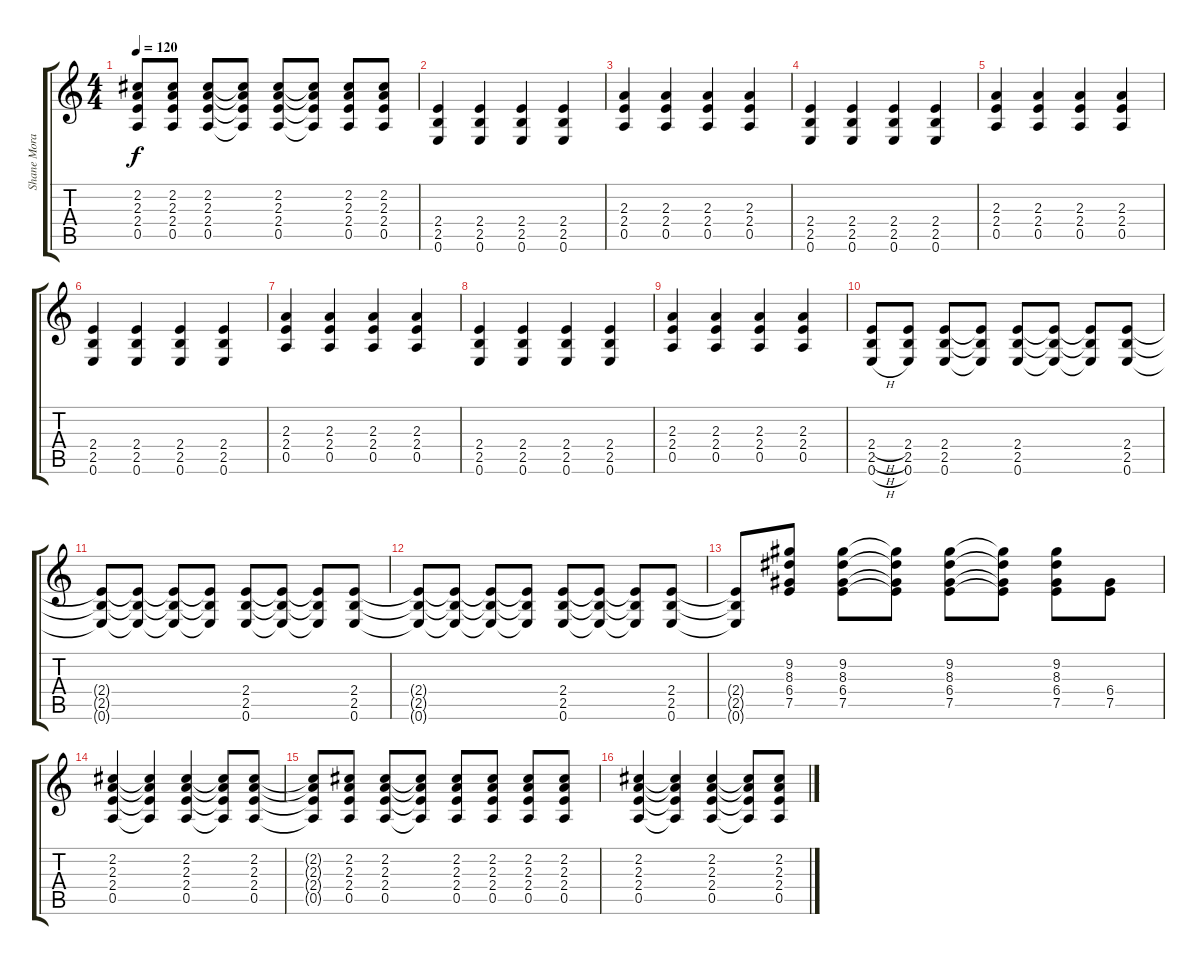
\track ("Shane Moran" "Shane Mora") {instrument distortionguitar}
\staff {score tabs}
\tuning (E4 B3 G3 D3 A2 E2) {hide}
\ts (4 4)
\tempo 120
\clef g2
\ks c
(2.2{t} 2.3{t} 2.4{t} 0.5{t}).8{dy f} (2.2 2.3 2.4 0.5).8 (2.2 2.3 2.4 0.5).8 (2.2{t} 2.3{t} 2.4{t} 0.5{t}).8 (2.2 2.3 2.4 0.5).8 (2.2{t} 2.3{t} 2.4{t} 0.5{t}).8 (2.2 2.3 2.4 0.5).8 (2.2 2.3 2.4 0.5).8 |
(2.4 2.5 0.6).4 (2.4 2.5 0.6).4 (2.4 2.5 0.6).4 (2.4 2.5 0.6).4 |
(2.3 2.4 0.5).4 (2.3 2.4 0.5).4 (2.3 2.4 0.5).4 (2.3 2.4 0.5).4 |
(2.4 2.5 0.6).4 (2.4 2.5 0.6).4 (2.4 2.5 0.6).4 (2.4 2.5 0.6).4 |
(2.3 2.4 0.5).4 (2.3 2.4 0.5).4 (2.3 2.4 0.5).4 (2.3 2.4 0.5).4 |
(2.4 2.5 0.6).4 (2.4 2.5 0.6).4 (2.4 2.5 0.6).4 (2.4 2.5 0.6).4 |
(2.3 2.4 0.5).4 (2.3 2.4 0.5).4 (2.3 2.4 0.5).4 (2.3 2.4 0.5).4 |
(2.4 2.5 0.6).4 (2.4 2.5 0.6).4 (2.4 2.5 0.6).4 (2.4 2.5 0.6).4 |
(2.3 2.4 0.5).4 (2.3 2.4 0.5).4 (2.3 2.4 0.5).4 (2.3 2.4 0.5).4 |
(2.4{h} 2.5{h} 0.6{h}).8 (2.4 2.5 0.6).8 (2.4 2.5 0.6).8 (2.4{t} 2.5{t} 0.6{t}).8 (2.4 2.5 0.6).8 (2.4{t} 2.5{t} 0.6{t}).8 (2.4{t} 2.5{t} 0.6{t}).8 (2.4 2.5 0.6).8 |
(2.4{t} 2.5{t} 0.6{t}).8 (2.4{t} 2.5{t} 0.6{t}).8 (2.4{t} 2.5{t} 0.6{t}).8 (2.4{t} 2.5{t} 0.6{t}).8 (2.4 2.5 0.6).8 (2.4{t} 2.5{t} 0.6{t}).8 (2.4{t} 2.5{t} 0.6{t}).8 (2.4 2.5 0.6).8 |
(2.4{t} 2.5{t} 0.6{t}).8 (2.4{t} 2.5{t} 0.6{t}).8 (2.4{t} 2.5{t} 0.6{t}).8 (2.4{t} 2.5{t} 0.6{t}).8 (2.4 2.5 0.6).8 (2.4{t} 2.5{t} 0.6{t}).8 (2.4{t} 2.5{t} 0.6{t}).8 (2.4 2.5 0.6).8 |
(2.4{t} 2.5{t} 0.6{t}).8 (9.2 8.3 6.4 7.5).8 (9.2 8.3 6.4 7.5).8 (9.2{t} 8.3{t} 6.4{t} 7.5{t}).8 (9.2 8.3 6.4 7.5).8 (9.2{t} 8.3{t} 6.4{t} 7.5{t}).8 (9.2 8.3 6.4 7.5).8 (6.4 7.5).8 |
(2.2 2.3 2.4 0.5).4 (2.2{t} 2.3{t} 2.4{t} 0.5{t}).4 (2.2 2.3 2.4 0.5).4 (2.2{t} 2.3{t} 2.4{t} 0.5{t}).8 (2.2 2.3 2.4 0.5).8 |
(2.2{t} 2.3{t} 2.4{t} 0.5{t}).8 (2.2 2.3 2.4 0.5).8 (2.2 2.3 2.4 0.5).8 (2.2{t} 2.3{t} 2.4{t} 0.5{t}).8 (2.2 2.3 2.4 0.5).8 (2.2 2.3 2.4 0.5).8 (2.2 2.3 2.4 0.5).8 (2.2 2.3 2.4 0.5).8 |
(2.2 2.3 2.4 0.5).4 (2.2{t} 2.3{t} 2.4{t} 0.5{t}).4 (2.2 2.3 2.4 0.5).4 (2.2{t} 2.3{t} 2.4{t} 0.5{t}).8 (2.2 2.3 2.4 0.5).8
